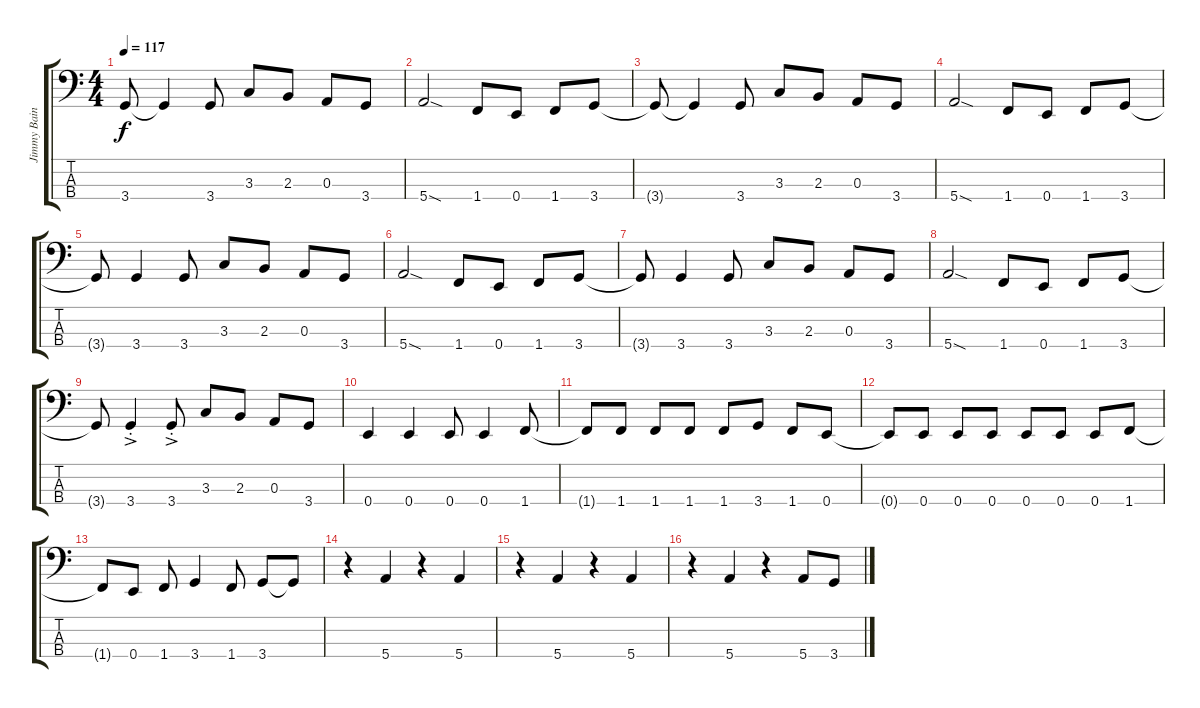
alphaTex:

\track ("Jimmy Bain" "Jimmy Bain") {instrument electricbasspick}
\staff {score tabs}
\tuning (G2 D2 A1 E1) {hide}
\ts (4 4)
\tempo 117
\clef f4
\ks c
3.4{t}.8{dy f} 3.4{t}.4 3.4.8 3.3.8 2.3.8 0.3.8 3.4.8 |
5.4{sod}.2 1.4.8 0.4.8 1.4.8 3.4.8 |
3.4{t}.8 3.4{t}.4 3.4.8 3.3.8 2.3.8 0.3.8 3.4.8 |
5.4{sod}.2 1.4.8 0.4.8 1.4.8 3.4.8 |
3.4{t}.8 3.4.4 3.4.8 3.3.8 2.3.8 0.3.8 3.4.8 |
5.4{sod}.2 1.4.8 0.4.8 1.4.8 3.4.8 |
3.4{t}.8 3.4.4 3.4.8 3.3.8 2.3.8 0.3.8 3.4.8 |
5.4{sod}.2 1.4.8 0.4.8 1.4.8 3.4.8 |
3.4{t}.8 3.4{ac st}.4 3.4{ac st}.8 3.3.8 2.3.8 0.3.8 3.4.8 |
0.4.4 0.4.4 0.4.8 0.4.4 1.4.8 |
1.4{t}.8 1.4.8 1.4.8 1.4.8 1.4.8 3.4.8 1.4.8 0.4.8 |
0.4{t}.8 0.4.8 0.4.8 0.4.8 0.4.8 0.4.8 0.4.8 1.4.8 |
1.4{t}.8 0.4.8 1.4.8 3.4.4 1.4.8 3.4.8 3.4{t}.8 |
r.4 5.4.4 r.4 5.4.4 |
r.4 5.4.4 r.4 5.4.4 |
r.4 5.4.4 r.4 5.4.8 3.4.8
